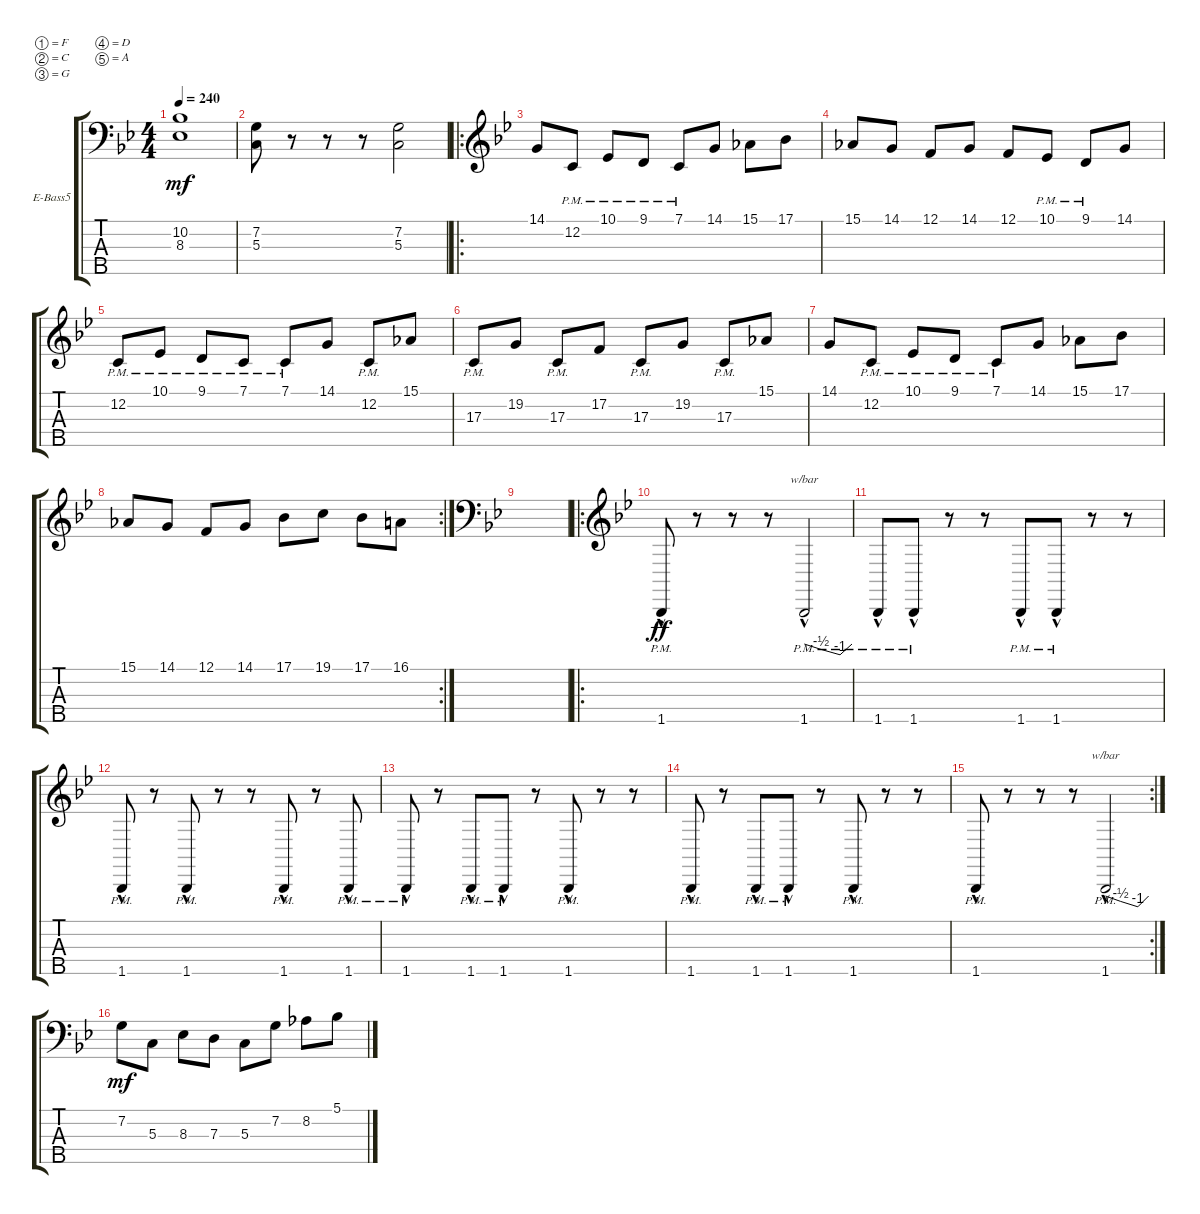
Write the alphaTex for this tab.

\defaultSystemsLayout 4
\bracketExtendMode groupsimilarinstruments
\firstSystemTrackNameOrientation horizontal
\otherSystemsTrackNameOrientation horizontal
\track ("Electric Bass" "E-Bass5") {instrument electricbassfinger}
\staff {score tabs}
\tuning (F2 C2 G1 D1 A0)
\ts (4 4)
\tempo 240
\clef f4
\ks bb
(8.3{acc forcenatural} 10.2{acc forcenatural}).1{dy mf beam Down} |
(5.3{acc forcenatural} 7.2{acc forcenatural}).8{beam Down} r.8{beam Down} r.8{beam Down} r.8{beam Down} (5.3{acc forcenatural} 7.2{acc forcenatural}).2{beam Down} |
\ro
\clef g2
14.1{acc forcenatural}.8{beam Up} 12.2{pm acc forcenatural}.8{beam Up} 10.1{pm acc forcenatural}.8{beam Up} 9.1{pm acc forcenatural}.8{beam Up} 7.1{pm acc forcenatural}.8{beam Up} 14.1{acc forcenatural}.8{beam Up} 15.1{acc b}.8{beam Down} 17.1{acc forcenatural}.8{beam Down} |
15.1{acc b}.8{beam Up} 14.1{acc forcenatural}.8{beam Up} 12.1{acc forcenatural}.8{beam Up} 14.1{acc forcenatural}.8{beam Up} 12.1{acc forcenatural}.8{beam Up} 10.1{pm acc forcenatural}.8{beam Up} 9.1{pm acc forcenatural}.8{beam Up} 14.1{acc forcenatural}.8{beam Up} |
12.2{pm acc forcenatural}.8{beam Up} 10.1{pm acc forcenatural}.8{beam Up} 9.1{pm acc forcenatural}.8{beam Up} 7.1{pm acc forcenatural}.8{beam Up} 7.1{pm acc forcenatural}.8{beam Up} 14.1{acc forcenatural}.8{beam Up} 12.2{pm acc forcenatural}.8{beam Up} 15.1{acc b}.8{beam Up} |
17.3{pm acc forcenatural}.8{beam Up} 19.2{acc forcenatural}.8{beam Up} 17.3{pm acc forcenatural}.8{beam Up} 17.2{acc forcenatural}.8{beam Up} 17.3{pm acc forcenatural}.8{beam Up} 19.2{acc forcenatural}.8{beam Up} 17.3{pm acc forcenatural}.8{beam Up} 15.1{acc b}.8{beam Up} |
14.1{acc forcenatural}.8{beam Up} 12.2{pm acc forcenatural}.8{beam Up} 10.1{pm acc forcenatural}.8{beam Up} 9.1{pm acc forcenatural}.8{beam Up} 7.1{pm acc forcenatural}.8{beam Up} 14.1{acc forcenatural}.8{beam Up} 15.1{acc b}.8{beam Down} 17.1{acc forcenatural}.8{beam Down} |
\rc 2
15.1{acc b}.8{beam Up} 14.1{acc forcenatural}.8{beam Up} 12.1{acc forcenatural}.8{beam Up} 14.1{acc forcenatural}.8{beam Up} 17.1{acc forcenatural}.8{beam Down} 19.1{acc forcenatural}.8{beam Down} 17.1{acc forcenatural}.8{beam Down} 16.1{acc forcenatural}.8{beam Down} |
\clef f4
|
\ro
\clef g2
1.5{hac pm acc forcenatural}.8{dy ff beam Up} r.8{beam Up} r.8{beam Up} r.8{beam Up} 1.5{hac pm acc forcenatural}.2{tbe (custom default 0 0 21 -2 21 -2 45 -4 0 0 60 0) beam Up} |
1.5{hac pm acc forcenatural}.8{beam Up} 1.5{hac pm acc forcenatural}.8{beam Up} r.8{beam Up} r.8{beam Up} 1.5{hac pm acc forcenatural}.8{beam Up} 1.5{hac pm acc forcenatural}.8{beam Up} r.8{beam Up} r.8{beam Up} |
1.5{hac pm acc forcenatural}.8{beam Up} r.8{beam Up} 1.5{hac pm acc forcenatural}.8{beam Up} r.8{beam Up} r.8{beam Up} 1.5{hac pm acc forcenatural}.8{beam Up} r.8{beam Up} 1.5{hac pm acc forcenatural}.8{beam Up} |
1.5{hac pm acc forcenatural}.8{beam Up} r.8{beam Up} 1.5{hac pm acc forcenatural}.8{beam Up} 1.5{hac pm acc forcenatural}.8{beam Up} r.8{beam Up} 1.5{hac pm acc forcenatural}.8{beam Up} r.8{beam Up} r.8{beam Up} |
1.5{hac pm acc forcenatural}.8{beam Up} r.8{beam Up} 1.5{hac pm acc forcenatural}.8{beam Up} 1.5{hac pm acc forcenatural}.8{beam Up} r.8{beam Up} 1.5{hac pm acc forcenatural}.8{beam Up} r.8{beam Up} r.8{beam Up} |
\rc 2
1.5{hac pm acc forcenatural}.8{beam Up} r.8{beam Up} r.8{beam Up} r.8{beam Up} 1.5{hac pm acc forcenatural}.2{tbe (custom default 0 0 21 -2 21 -2 45 -4 0 0 60 0) beam Up} |
\clef f4
7.2{acc forcenatural}.8{dy mf beam Down} 5.3{acc forcenatural}.8{beam Down} 8.3{acc forcenatural}.8{beam Down} 7.3{acc forcenatural}.8{beam Down} 5.3{acc forcenatural}.8{beam Down} 7.2{acc forcenatural}.8{beam Down} 8.2{acc b}.8{beam Down} 5.1{acc forcenatural}.8{beam Down}
